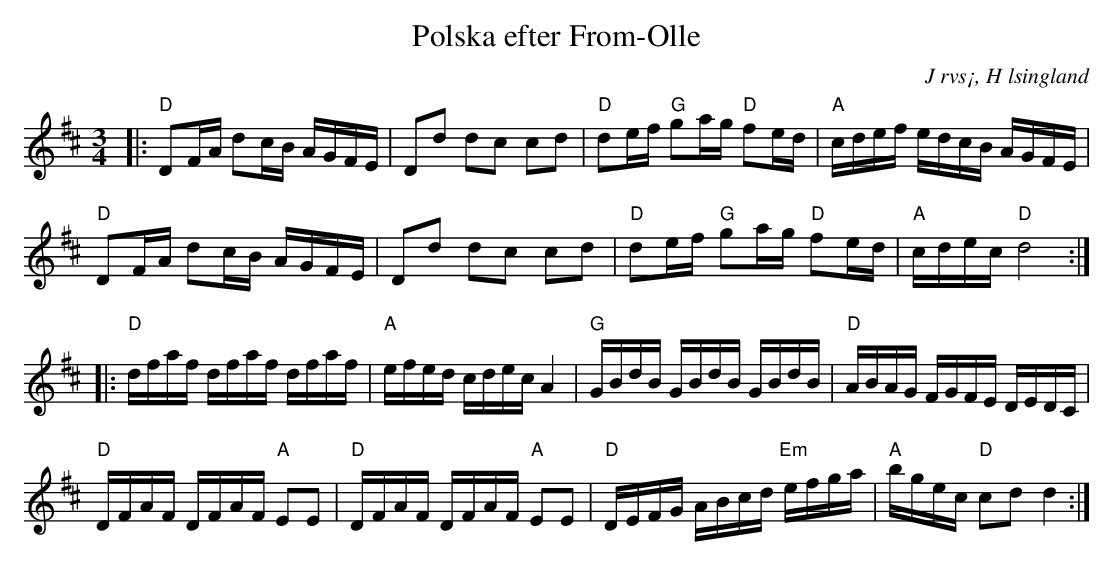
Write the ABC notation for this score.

X:1
T:Polska efter From-Olle
O:J rvs¡, H lsingland
M:3/4
L:1/8
K:D
|: "D" DF/A/ dc/B/ A/G/F/E/ | Dd dc cd | "D" de/f/ "G"ga/g/ "D" fe/d/ | "A" c/d/e/f/ e/d/c/B/ A/G/F/E/ |
"D" DF/A/ dc/B/ A/G/F/E/ | Dd dc cd | "D" de/f/ "G" ga/g/ "D" fe/d/ | "A" c/d/e/c/ "D" d4 :|
|: "D" d/f/a/f/ d/f/a/f/ d/f/a/f/ | "A" e/f/e/d/ c/d/e/c/ A2 | "G" G/B/d/B/ G/B/d/B/ G/B/d/B/ | "D" A/B/A/G/ F/G/F/E/ D/E/D/C/ |
"D" D/F/A/F/ D/F/A/F/ "A" EE | "D" D/F/A/F/ D/F/A/F/ "A" EE | "D" D/E/F/G/ A/B/c/d/ "Em" e/f/g/a/ | "A" b/g/e/c/ "D" cd d2 :|
